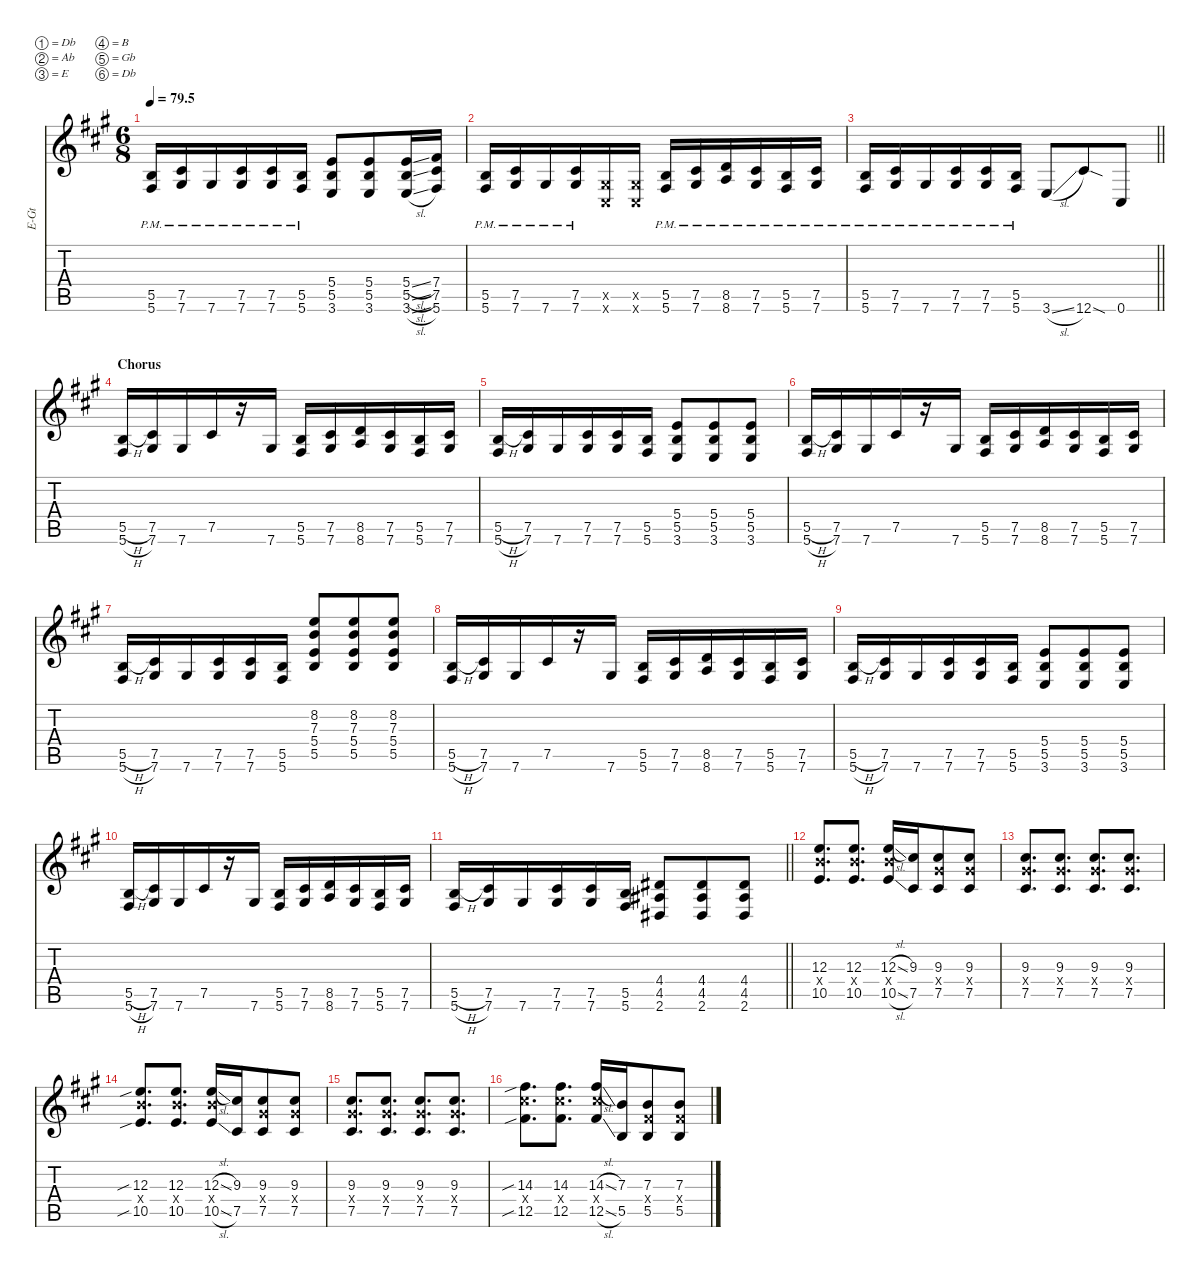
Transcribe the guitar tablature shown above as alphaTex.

\defaultSystemsLayout 4
\hideDynamics
\bracketExtendMode nobrackets
\otherSystemsTrackNameOrientation horizontal
\track ("Guitar2" "E-Gt") {instrument overdrivenguitar}
\staff {score tabs}
\tuning (Db4 Ab3 E3 B2 Gb2 Db2)
\ts (6 8)
\tempo
79.5
\accidentals auto
\clef g2
\ottava regular
\simile none
\ks a
(5.6{pm acc #} 5.5{pm acc forcenatural}).16{dy f beam Up} (7.5{pm acc #} 7.6{pm acc #}).16{beam Up} 7.6{pm acc #}.16{beam Up} (7.6{pm acc #} 7.5{pm acc #}).16{beam Up} (7.6{pm acc #} 7.5{pm acc #}).16{beam Up} (5.5{pm acc forcenatural} 5.6{pm acc #}).16{beam Up} (5.4{acc forcenatural} 3.6{acc forcenatural} 5.5{acc forcenatural}).8{beam Up} (5.4{acc forcenatural} 5.5{acc forcenatural} 3.6{acc forcenatural}).8{beam Up} (5.4{sl acc forcenatural} 5.5{sl acc forcenatural} 3.6{sl acc forcenatural}).16{beam Up} (5.6{acc #} 7.5{acc #} 7.4{acc #}).16{beam Up} |
(5.6{pm acc #} 5.5{pm acc forcenatural}).16{beam Up} (7.5{pm acc #} 7.6{pm acc #}).16{beam Up} 7.6{pm acc #}.16{beam Up} (7.6{pm acc #} 7.5{pm acc #}).16{beam Up} (0.6{x acc #} 2.5{x acc #}).16{beam Up} (0.6{x acc #} 2.5{x acc #}).16{beam Up} (5.6{pm acc #} 5.5{pm acc forcenatural}).16{beam Up} (7.6{pm acc #} 7.5{pm acc #}).16{beam Up} (8.5{pm acc forcenatural} 8.6{pm acc forcenatural}).16{beam Up} (7.6{pm acc #} 7.5{pm acc #}).16{beam Up} (5.6{pm acc #} 5.5{pm acc forcenatural}).16{beam Up} (7.5{pm acc #} 7.6{pm acc #}).16{beam Up} |
\barLineRight lightlight
(5.6{pm acc #} 5.5{pm acc forcenatural}).16{beam Up} (7.5{pm acc #} 7.6{pm acc #}).16{beam Up} 7.6{pm acc #}.16{beam Up} (7.6{pm acc #} 7.5{pm acc #}).16{beam Up} (7.6{pm acc #} 7.5{pm acc #}).16{beam Up} (5.5{pm acc forcenatural} 5.6{pm acc #}).16{beam Up} 3.6{sl acc forcenatural}.8{beam Up} 12.6{sod acc #}.8{beam Up} 0.6{acc #}.8{beam Up} |
\section ("" "Chorus")
(5.6{h acc #} 5.5{h acc forcenatural}).16{beam Up} (7.5{acc #} 7.6{acc #}).16{beam Up} 7.6{acc #}.16{beam Up} 7.5{acc #}.16{beam Up} r.16{beam Up} 7.6{acc #}.16{beam Up} (5.6{acc #} 5.5{acc forcenatural}).16{beam Up} (7.6{acc #} 7.5{acc #}).16{beam Up} (8.5{acc forcenatural} 8.6{acc forcenatural}).16{beam Up} (7.6{acc #} 7.5{acc #}).16{beam Up} (5.6{acc #} 5.5{acc forcenatural}).16{beam Up} (7.5{acc #} 7.6{acc #}).16{beam Up} |
(5.6{h acc #} 5.5{h acc forcenatural}).16{beam Up} (7.5{acc #} 7.6{acc #}).16{beam Up} 7.6{acc #}.16{beam Up} (7.6{acc #} 7.5{acc #}).16{beam Up} (7.6{acc #} 7.5{acc #}).16{beam Up} (5.5{acc forcenatural} 5.6{acc #}).16{beam Up} (5.4{acc forcenatural} 3.6{acc forcenatural} 5.5{acc forcenatural}).8{beam Up} (5.4{acc forcenatural} 5.5{acc forcenatural} 3.6{acc forcenatural}).8{beam Up} (5.4{acc forcenatural} 5.5{acc forcenatural} 3.6{acc forcenatural}).8{beam Up} |
(5.6{h acc #} 5.5{h acc forcenatural}).16{beam Up} (7.5{acc #} 7.6{acc #}).16{beam Up} 7.6{acc #}.16{beam Up} 7.5{acc #}.16{beam Up} r.16{beam Up} 7.6{acc #}.16{beam Up} (5.6{acc #} 5.5{acc forcenatural}).16{beam Up} (7.6{acc #} 7.5{acc #}).16{beam Up} (8.5{acc forcenatural} 8.6{acc forcenatural}).16{beam Up} (7.6{acc #} 7.5{acc #}).16{beam Up} (5.6{acc #} 5.5{acc forcenatural}).16{beam Up} (7.5{acc #} 7.6{acc #}).16{beam Up} |
(5.6{h acc #} 5.5{h acc forcenatural}).16{beam Up} (7.5{acc #} 7.6{acc #}).16{beam Up} 7.6{acc #}.16{beam Up} (7.6{acc #} 7.5{acc #}).16{beam Up} (7.6{acc #} 7.5{acc #}).16{beam Up} (5.5{acc forcenatural} 5.6{acc #}).16{beam Up} (5.4{acc forcenatural} 5.5{acc forcenatural} 8.2{acc forcenatural} 7.3{acc forcenatural}).8{beam Up} (5.4{acc forcenatural} 5.5{acc forcenatural} 8.2{acc forcenatural} 7.3{acc forcenatural}).8{beam Up} (5.4{acc forcenatural} 5.5{acc forcenatural} 8.2{acc forcenatural} 7.3{acc forcenatural}).8{beam Up} |
(5.6{h acc #} 5.5{h acc forcenatural}).16{beam Up} (7.5{acc #} 7.6{acc #}).16{beam Up} 7.6{acc #}.16{beam Up} 7.5{acc #}.16{beam Up} r.16{beam Up} 7.6{acc #}.16{beam Up} (5.6{acc #} 5.5{acc forcenatural}).16{beam Up} (7.6{acc #} 7.5{acc #}).16{beam Up} (8.5{acc forcenatural} 8.6{acc forcenatural}).16{beam Up} (7.6{acc #} 7.5{acc #}).16{beam Up} (5.6{acc #} 5.5{acc forcenatural}).16{beam Up} (7.5{acc #} 7.6{acc #}).16{beam Up} |
(5.6{h acc #} 5.5{h acc forcenatural}).16{beam Up} (7.5{acc #} 7.6{acc #}).16{beam Up} 7.6{acc #}.16{beam Up} (7.6{acc #} 7.5{acc #}).16{beam Up} (7.6{acc #} 7.5{acc #}).16{beam Up} (5.5{acc forcenatural} 5.6{acc #}).16{beam Up} (5.4{acc forcenatural} 3.6{acc forcenatural} 5.5{acc forcenatural}).8{beam Up} (5.4{acc forcenatural} 5.5{acc forcenatural} 3.6{acc forcenatural}).8{beam Up} (5.4{acc forcenatural} 5.5{acc forcenatural} 3.6{acc forcenatural}).8{beam Up} |
(5.6{h acc #} 5.5{h acc forcenatural}).16{beam Up} (7.5{acc #} 7.6{acc #}).16{beam Up} 7.6{acc #}.16{beam Up} 7.5{acc #}.16{beam Up} r.16{beam Up} 7.6{acc #}.16{beam Up} (5.6{acc #} 5.5{acc forcenatural}).16{beam Up} (7.6{acc #} 7.5{acc #}).16{beam Up} (8.5{acc forcenatural} 8.6{acc forcenatural}).16{beam Up} (7.6{acc #} 7.5{acc #}).16{beam Up} (5.6{acc #} 5.5{acc forcenatural}).16{beam Up} (7.5{acc #} 7.6{acc #}).16{beam Up} |
\barLineRight lightlight
(5.6{h acc #} 5.5{h acc forcenatural}).16{beam Up} (7.5{acc #} 7.6{acc #}).16{beam Up} 7.6{acc #}.16{beam Up} (7.6{acc #} 7.5{acc #}).16{beam Up} (7.6{acc #} 7.5{acc #}).16{beam Up} (5.5{acc forcenatural} 5.6{acc #}).16{beam Up} (4.4{acc #} 2.6{acc #} 4.5{acc #}).8{beam Up} (4.4{acc #} 4.5{acc #} 2.6{acc #}).8{beam Up} (4.4{acc #} 4.5{acc #} 2.6{acc #}).8{beam Up} |
(10.5{acc forcenatural} 12.3{acc forcenatural} 12.4{x acc forcenatural}).8{d beam Up} (10.5{acc forcenatural} 12.3{acc forcenatural} 12.4{x acc forcenatural}).8{d beam Up} (10.5{sl acc forcenatural} 12.3{sl acc forcenatural} 12.4{x acc forcenatural}).16{beam Up} (7.5{acc #} 9.3{acc #}).16{beam Up} (7.5{acc #} 9.3{acc #} 9.4{x acc #}).8{beam Up} (9.3{acc #} 7.5{acc #} 9.4{x acc #}).8{beam Up} |
(9.3{acc #} 7.5{acc #} 9.4{x acc #}).8{d beam Up} (9.3{acc #} 7.5{acc #} 9.4{x acc #}).8{d beam Up} (9.3{acc #} 7.5{acc #} 9.4{x acc #}).8{d beam Up} (9.3{acc #} 7.5{acc #} 9.4{x acc #}).8{d beam Up} |
(10.5{sib acc forcenatural} 12.3{sib acc forcenatural} 12.4{x acc forcenatural}).8{d beam Up} (10.5{acc forcenatural} 12.3{acc forcenatural} 12.4{x acc forcenatural}).8{d beam Up} (10.5{sl acc forcenatural} 12.3{sl acc forcenatural} 12.4{x acc forcenatural}).16{beam Up} (7.5{acc #} 9.3{acc #}).16{beam Up} (7.5{acc #} 9.3{acc #} 9.4{x acc #}).8{beam Up} (9.3{acc #} 7.5{acc #} 9.4{x acc #}).8{beam Up} |
(9.3{acc #} 7.5{acc #} 9.4{x acc #}).8{d beam Up} (9.3{acc #} 7.5{acc #} 9.4{x acc #}).8{d beam Up} (9.3{acc #} 7.5{acc #} 9.4{x acc #}).8{d beam Up} (9.3{acc #} 7.5{acc #} 9.4{x acc #}).8{d beam Up} |
(12.5{sib acc #} 14.3{sib acc #} 14.4{x acc #}).8{d beam Down} (12.5{acc #} 14.3{acc #} 14.4{x acc #}).8{d beam Down} (12.5{sl acc #} 14.3{sl acc #} 14.4{x acc #}).16{beam Up} (5.5{acc forcenatural} 7.3{acc forcenatural}).16{beam Up} (5.5{acc forcenatural} 7.3{acc forcenatural} 7.4{x acc #}).8{beam Up} (5.5{acc forcenatural} 7.3{acc forcenatural} 7.4{x acc #}).8{beam Up}
